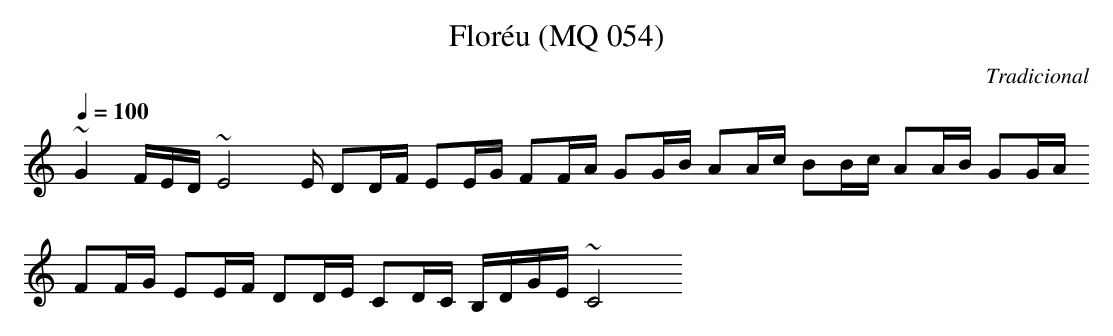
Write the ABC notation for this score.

X:1
T:Floréu (MQ 054)
C:Tradicional
M:Llibre
L:1/8
Q:1/4=100
K:C
~G2 F/E/D/ ~E4 E/ DD/F/ EE/G/ FF/A/ GG/B/ AA/c/ BB/c/ AA/B/ GG/A/
FF/G/ EE/F/ DD/E/ CD/C/ B,/D/G/E/ ~C4
